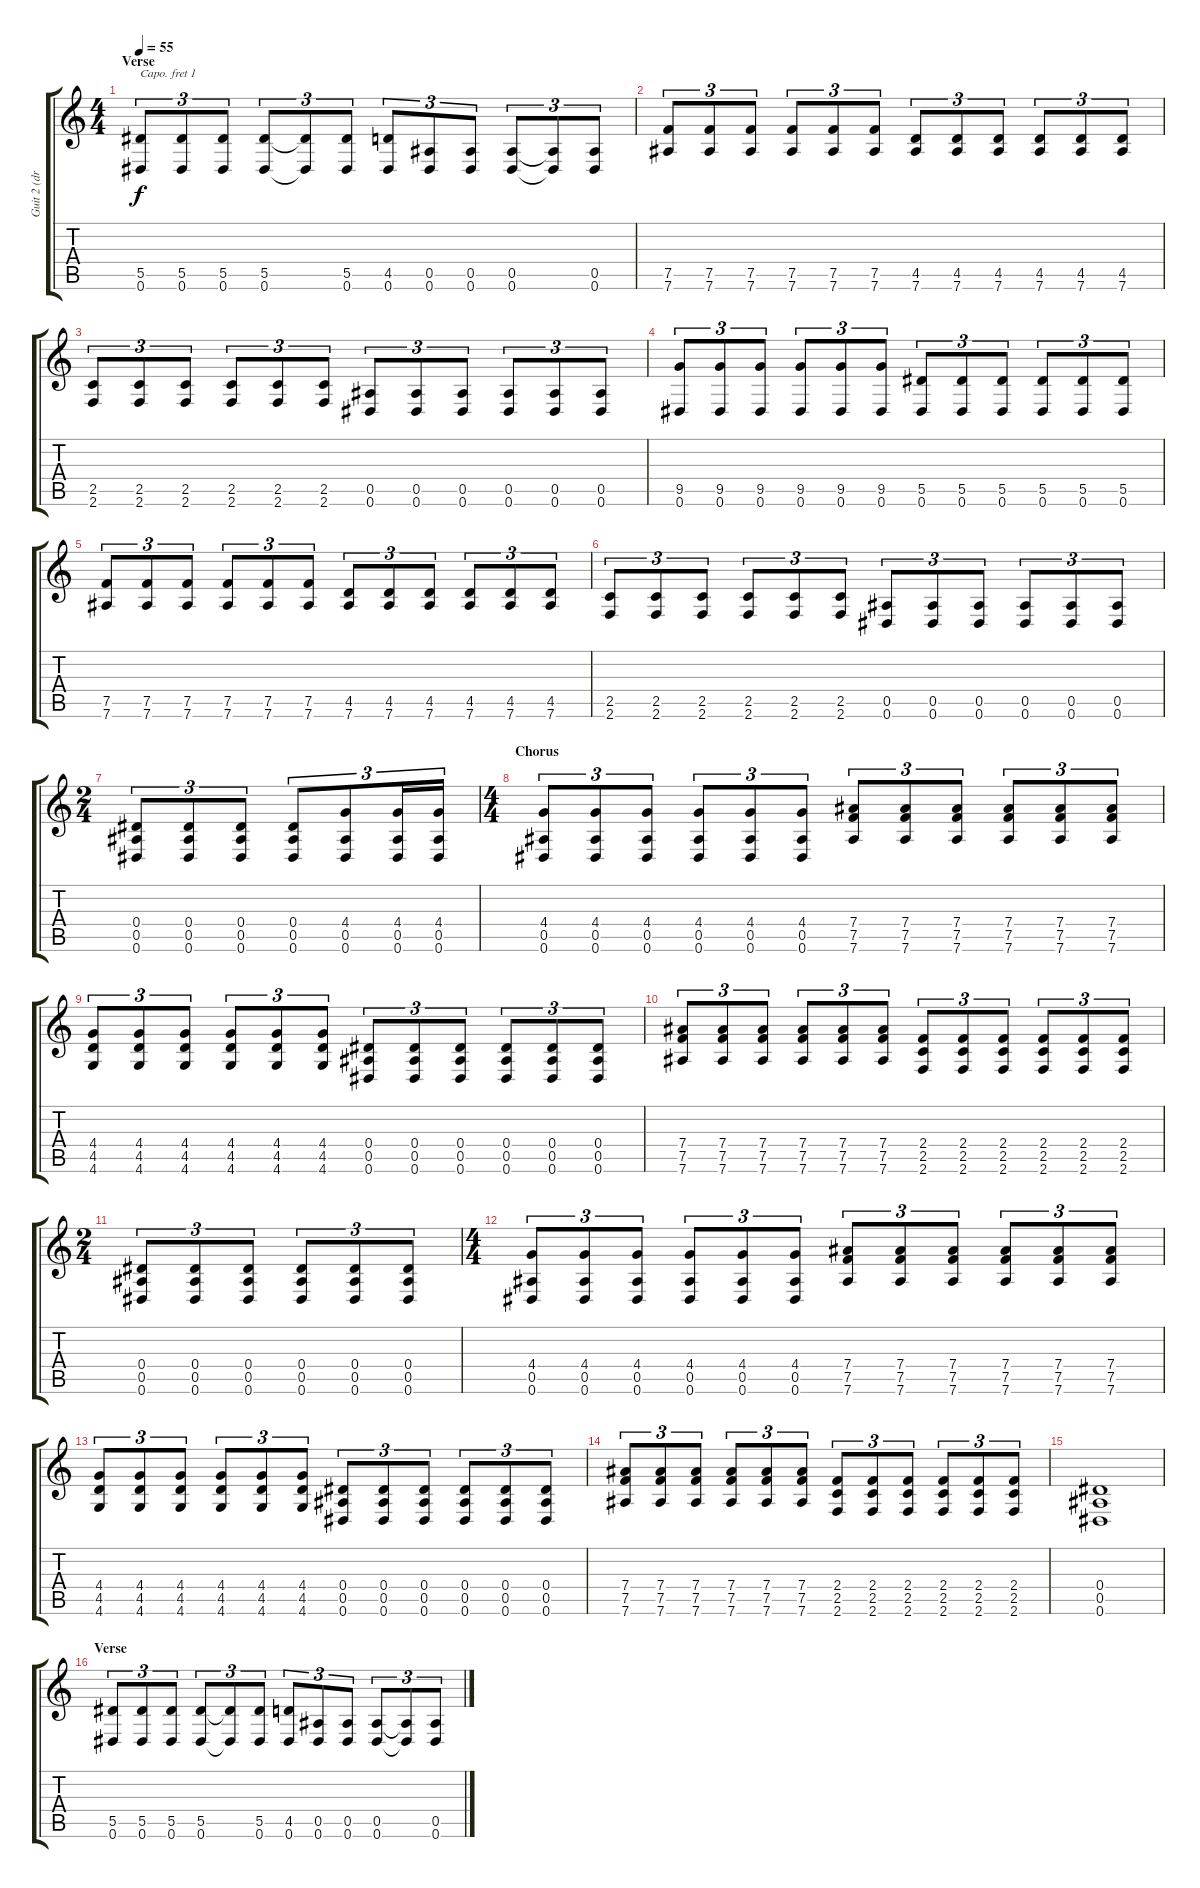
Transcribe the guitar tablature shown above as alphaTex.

\track ("Guit 2 (dropped D)" "Guit 2 (dr") {instrument electricguitarjazz}
\staff {score tabs}
\capo 1
\tuning (E4 B3 G3 D3 A2 D2) {hide}
\ts (4 4)
\section ("" "Verse")
\tempo 55
\clef g2
\ks c
(5.5 0.6).8{tu (3 2) dy f instrument electricguitarjazz} (5.5 0.6).8{tu (3 2)} (5.5 0.6).8{tu (3 2)} (5.5 0.6).8{tu (3 2)} (5.5{t} 0.6{t}).8{tu (3 2)} (5.5 0.6).8{tu (3 2)} (4.5 0.6).8{tu (3 2)} (0.5 0.6).8{tu (3 2)} (0.5 0.6).8{tu (3 2)} (0.5 0.6).8{tu (3 2)} (0.5{t} 0.6{t}).8{tu (3 2)} (0.5 0.6).8{tu (3 2)} |
(7.5 7.6).8{tu (3 2)} (7.5 7.6).8{tu (3 2)} (7.5 7.6).8{tu (3 2)} (7.5 7.6).8{tu (3 2)} (7.5 7.6).8{tu (3 2)} (7.5 7.6).8{tu (3 2)} (4.5 7.6).8{tu (3 2)} (4.5 7.6).8{tu (3 2)} (4.5 7.6).8{tu (3 2)} (4.5 7.6).8{tu (3 2)} (4.5 7.6).8{tu (3 2)} (4.5 7.6).8{tu (3 2)} |
(2.5 2.6).8{tu (3 2)} (2.5 2.6).8{tu (3 2)} (2.5 2.6).8{tu (3 2)} (2.5 2.6).8{tu (3 2)} (2.5 2.6).8{tu (3 2)} (2.5 2.6).8{tu (3 2)} (0.5 0.6).8{tu (3 2)} (0.5 0.6).8{tu (3 2)} (0.5 0.6).8{tu (3 2)} (0.5 0.6).8{tu (3 2)} (0.5 0.6).8{tu (3 2)} (0.5 0.6).8{tu (3 2)} |
(9.5 0.6).8{tu (3 2)} (9.5 0.6).8{tu (3 2)} (9.5 0.6).8{tu (3 2)} (9.5 0.6).8{tu (3 2)} (9.5 0.6).8{tu (3 2)} (9.5 0.6).8{tu (3 2)} (5.5 0.6).8{tu (3 2)} (5.5 0.6).8{tu (3 2)} (5.5 0.6).8{tu (3 2)} (5.5 0.6).8{tu (3 2)} (5.5 0.6).8{tu (3 2)} (5.5 0.6).8{tu (3 2)} |
(7.5 7.6).8{tu (3 2)} (7.5 7.6).8{tu (3 2)} (7.5 7.6).8{tu (3 2)} (7.5 7.6).8{tu (3 2)} (7.5 7.6).8{tu (3 2)} (7.5 7.6).8{tu (3 2)} (4.5 7.6).8{tu (3 2)} (4.5 7.6).8{tu (3 2)} (4.5 7.6).8{tu (3 2)} (4.5 7.6).8{tu (3 2)} (4.5 7.6).8{tu (3 2)} (4.5 7.6).8{tu (3 2)} |
(2.5 2.6).8{tu (3 2)} (2.5 2.6).8{tu (3 2)} (2.5 2.6).8{tu (3 2)} (2.5 2.6).8{tu (3 2)} (2.5 2.6).8{tu (3 2)} (2.5 2.6).8{tu (3 2)} (0.5 0.6).8{tu (3 2)} (0.5 0.6).8{tu (3 2)} (0.5 0.6).8{tu (3 2)} (0.5 0.6).8{tu (3 2)} (0.5 0.6).8{tu (3 2)} (0.5 0.6).8{tu (3 2)} |
\ts (2 4)
(0.4 0.5 0.6).8{tu (3 2)} (0.4 0.5 0.6).8{tu (3 2)} (0.4 0.5 0.6).8{tu (3 2)} (0.4 0.5 0.6).8{tu (3 2)} (4.4 0.5 0.6).8{tu (3 2)} (4.4 0.5 0.6).16{tu (3 2)} (4.4 0.5 0.6).16{tu (3 2)} |
\ts (4 4)
\section ("" "Chorus")
(4.4 0.5 0.6).8{tu (3 2)} (4.4 0.5 0.6).8{tu (3 2)} (4.4 0.5 0.6).8{tu (3 2)} (4.4 0.5 0.6).8{tu (3 2)} (4.4 0.5 0.6).8{tu (3 2)} (4.4 0.5 0.6).8{tu (3 2)} (7.4 7.5 7.6).8{tu (3 2)} (7.4 7.5 7.6).8{tu (3 2)} (7.4 7.5 7.6).8{tu (3 2)} (7.4 7.5 7.6).8{tu (3 2)} (7.4 7.5 7.6).8{tu (3 2)} (7.4 7.5 7.6).8{tu (3 2)} |
(4.4 4.5 4.6).8{tu (3 2)} (4.4 4.5 4.6).8{tu (3 2)} (4.4 4.5 4.6).8{tu (3 2)} (4.4 4.5 4.6).8{tu (3 2)} (4.4 4.5 4.6).8{tu (3 2)} (4.4 4.5 4.6).8{tu (3 2)} (0.4 0.5 0.6).8{tu (3 2)} (0.4 0.5 0.6).8{tu (3 2)} (0.4 0.5 0.6).8{tu (3 2)} (0.4 0.5 0.6).8{tu (3 2)} (0.4 0.5 0.6).8{tu (3 2)} (0.4 0.5 0.6).8{tu (3 2)} |
(7.4 7.5 7.6).8{tu (3 2)} (7.4 7.5 7.6).8{tu (3 2)} (7.4 7.5 7.6).8{tu (3 2)} (7.4 7.5 7.6).8{tu (3 2)} (7.4 7.5 7.6).8{tu (3 2)} (7.4 7.5 7.6).8{tu (3 2)} (2.4 2.5 2.6).8{tu (3 2)} (2.4 2.5 2.6).8{tu (3 2)} (2.4 2.5 2.6).8{tu (3 2)} (2.4 2.5 2.6).8{tu (3 2)} (2.4 2.5 2.6).8{tu (3 2)} (2.4 2.5 2.6).8{tu (3 2)} |
\ts (2 4)
(0.4 0.5 0.6).8{tu (3 2)} (0.4 0.5 0.6).8{tu (3 2)} (0.4 0.5 0.6).8{tu (3 2)} (0.4 0.5 0.6).8{tu (3 2)} (0.4 0.5 0.6).8{tu (3 2)} (0.4 0.5 0.6).8{tu (3 2)} |
\ts (4 4)
(4.4 0.5 0.6).8{tu (3 2)} (4.4 0.5 0.6).8{tu (3 2)} (4.4 0.5 0.6).8{tu (3 2)} (4.4 0.5 0.6).8{tu (3 2)} (4.4 0.5 0.6).8{tu (3 2)} (4.4 0.5 0.6).8{tu (3 2)} (7.4 7.5 7.6).8{tu (3 2)} (7.4 7.5 7.6).8{tu (3 2)} (7.4 7.5 7.6).8{tu (3 2)} (7.4 7.5 7.6).8{tu (3 2)} (7.4 7.5 7.6).8{tu (3 2)} (7.4 7.5 7.6).8{tu (3 2)} |
(4.4 4.5 4.6).8{tu (3 2)} (4.4 4.5 4.6).8{tu (3 2)} (4.4 4.5 4.6).8{tu (3 2)} (4.4 4.5 4.6).8{tu (3 2)} (4.4 4.5 4.6).8{tu (3 2)} (4.4 4.5 4.6).8{tu (3 2)} (0.4 0.5 0.6).8{tu (3 2)} (0.4 0.5 0.6).8{tu (3 2)} (0.4 0.5 0.6).8{tu (3 2)} (0.4 0.5 0.6).8{tu (3 2)} (0.4 0.5 0.6).8{tu (3 2)} (0.4 0.5 0.6).8{tu (3 2)} |
(7.4 7.5 7.6).8{tu (3 2)} (7.4 7.5 7.6).8{tu (3 2)} (7.4 7.5 7.6).8{tu (3 2)} (7.4 7.5 7.6).8{tu (3 2)} (7.4 7.5 7.6).8{tu (3 2)} (7.4 7.5 7.6).8{tu (3 2)} (2.4 2.5 2.6).8{tu (3 2)} (2.4 2.5 2.6).8{tu (3 2)} (2.4 2.5 2.6).8{tu (3 2)} (2.4 2.5 2.6).8{tu (3 2)} (2.4 2.5 2.6).8{tu (3 2)} (2.4 2.5 2.6).8{tu (3 2)} |
(0.4 0.5 0.6).1 |
\section ("" "Verse")
(5.5 0.6).8{tu (3 2)} (5.5 0.6).8{tu (3 2)} (5.5 0.6).8{tu (3 2)} (5.5 0.6).8{tu (3 2)} (5.5{t} 0.6{t}).8{tu (3 2)} (5.5 0.6).8{tu (3 2)} (4.5 0.6).8{tu (3 2)} (0.5 0.6).8{tu (3 2)} (0.5 0.6).8{tu (3 2)} (0.5 0.6).8{tu (3 2)} (0.5{t} 0.6{t}).8{tu (3 2)} (0.5 0.6).8{tu (3 2)}
